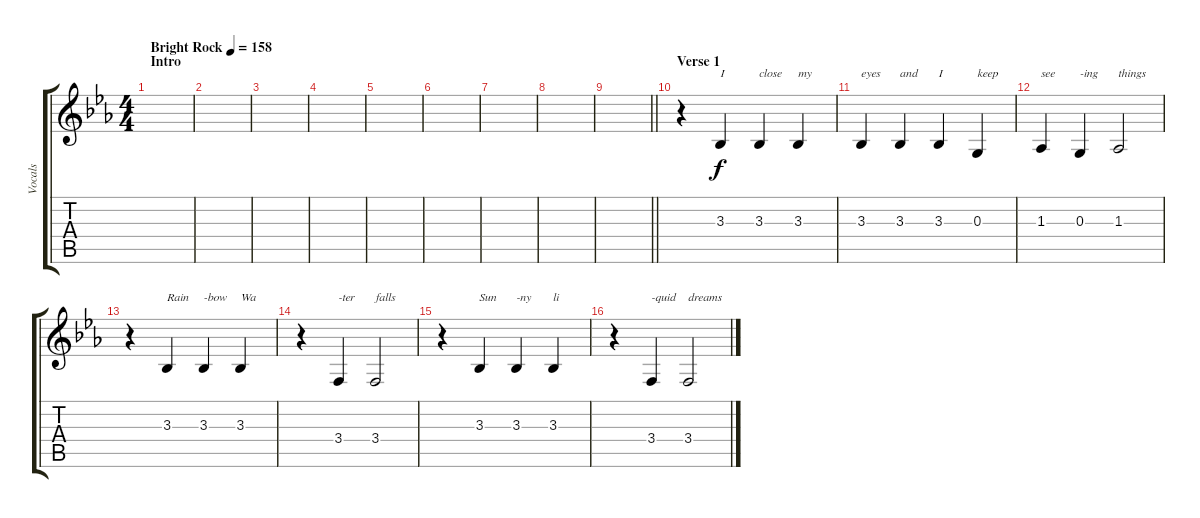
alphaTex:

\track ("Vocals" "Vocals") {instrument sopranosax}
\staff {score tabs}
\tuning (E4 B3 G3 D3 A2 E2) {hide}
\ts (4 4)
\section ("" "Intro")
\tempo (158 "Bright Rock")
\clef g2
\ks eb
|
|
|
|
|
|
|
|
\barLineRight lightlight
|
\section ("" "Verse 1")
r.4 3.3.4{txt "I"} 3.3.4{txt "close"} 3.3.4{txt "my"} |
3.3.4{txt "eyes"} 3.3.4{txt "and"} 3.3.4{txt "I"} 0.3.4{txt "keep"} |
1.3.4{txt "see"} 0.3.4{txt "-ing"} 1.3.2{txt "things"} |
r.4 3.3.4{txt "Rain"} 3.3.4{txt "-bow"} 3.3.4{txt "Wa"} |
r.4 3.4.4{txt "-ter"} 3.4.2{txt "falls"} |
r.4 3.3.4{txt "Sun"} 3.3.4{txt "-ny"} 3.3.4{txt "li"} |
r.4 3.4.4{txt "-quid"} 3.4.2{txt "dreams"}
